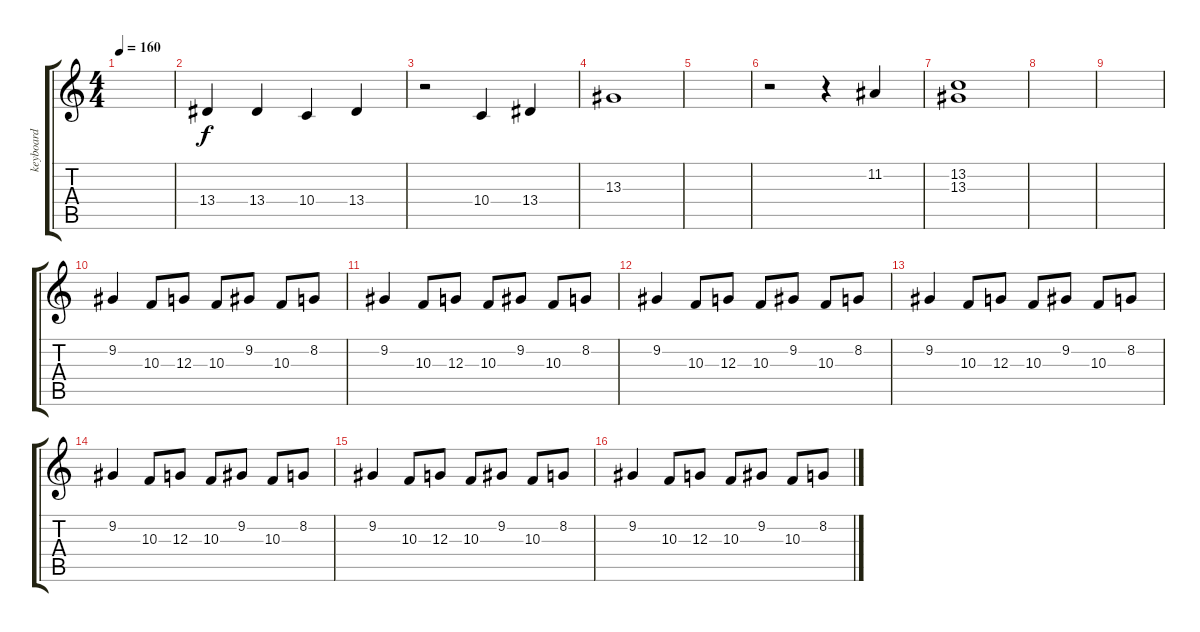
\track ("keyboard" "keyboard") {instrument electricgrandpiano}
\staff {score tabs}
\tuning (E4 B3 G3 D3 A2 E2) {hide}
\ts (4 4)
\tempo 160
\clef g2
\ks c
|
13.4.4 13.4.4 10.4.4 13.4.4 |
r.2 10.4.4 13.4.4 |
13.3.1 |
|
r.2 r.4 11.2.4 |
(13.2 13.3).1 |
|
|
9.2.4 10.3.8 12.3.8 10.3.8 9.2.8 10.3.8 8.2.8 |
9.2.4 10.3.8 12.3.8 10.3.8 9.2.8 10.3.8 8.2.8 |
9.2.4 10.3.8 12.3.8 10.3.8 9.2.8 10.3.8 8.2.8 |
9.2.4 10.3.8 12.3.8 10.3.8 9.2.8 10.3.8 8.2.8 |
9.2.4 10.3.8 12.3.8 10.3.8 9.2.8 10.3.8 8.2.8 |
9.2.4 10.3.8 12.3.8 10.3.8 9.2.8 10.3.8 8.2.8 |
9.2.4 10.3.8 12.3.8 10.3.8 9.2.8 10.3.8 8.2.8
